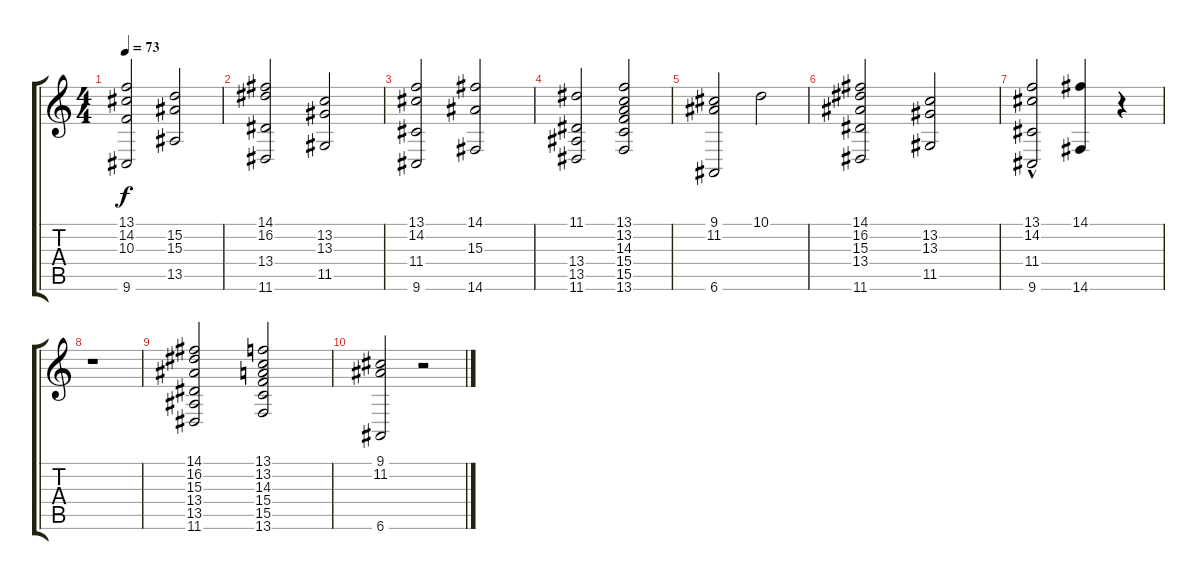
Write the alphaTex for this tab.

\track "" {instrument choiraahs}
\staff {score tabs}
\tuning (E4 B3 G3 D3 A2 E2) {hide}
\ts (4 4)
\tempo 73
\clef g2
\ks c
(13.1 14.2 10.3 9.6).2{dy f} (15.2 15.3 13.5).2 |
(14.1 16.2 13.4 11.6).2 (13.2 13.3 11.5).2 |
(13.1 14.2 11.4 9.6).2 (14.1 15.3 14.6).2 |
(11.1 13.4 13.5 11.6).2 (13.1 13.2 14.3 15.4 15.5 13.6).2 |
(9.1 11.2 6.6).2 10.1.2 |
(14.1 16.2 15.3 13.4 11.6).2 (13.2 13.3 11.5).2 |
(13.1 14.2{hac} 11.4{hac} 9.6).2 (14.1 14.6).4 r.4 |
r.1 |
(14.1 16.2 15.3 13.4 13.5 11.6).2 (13.1 13.2 14.3 15.4 15.5 13.6).2 |
(9.1 11.2 6.6).2 r.2
